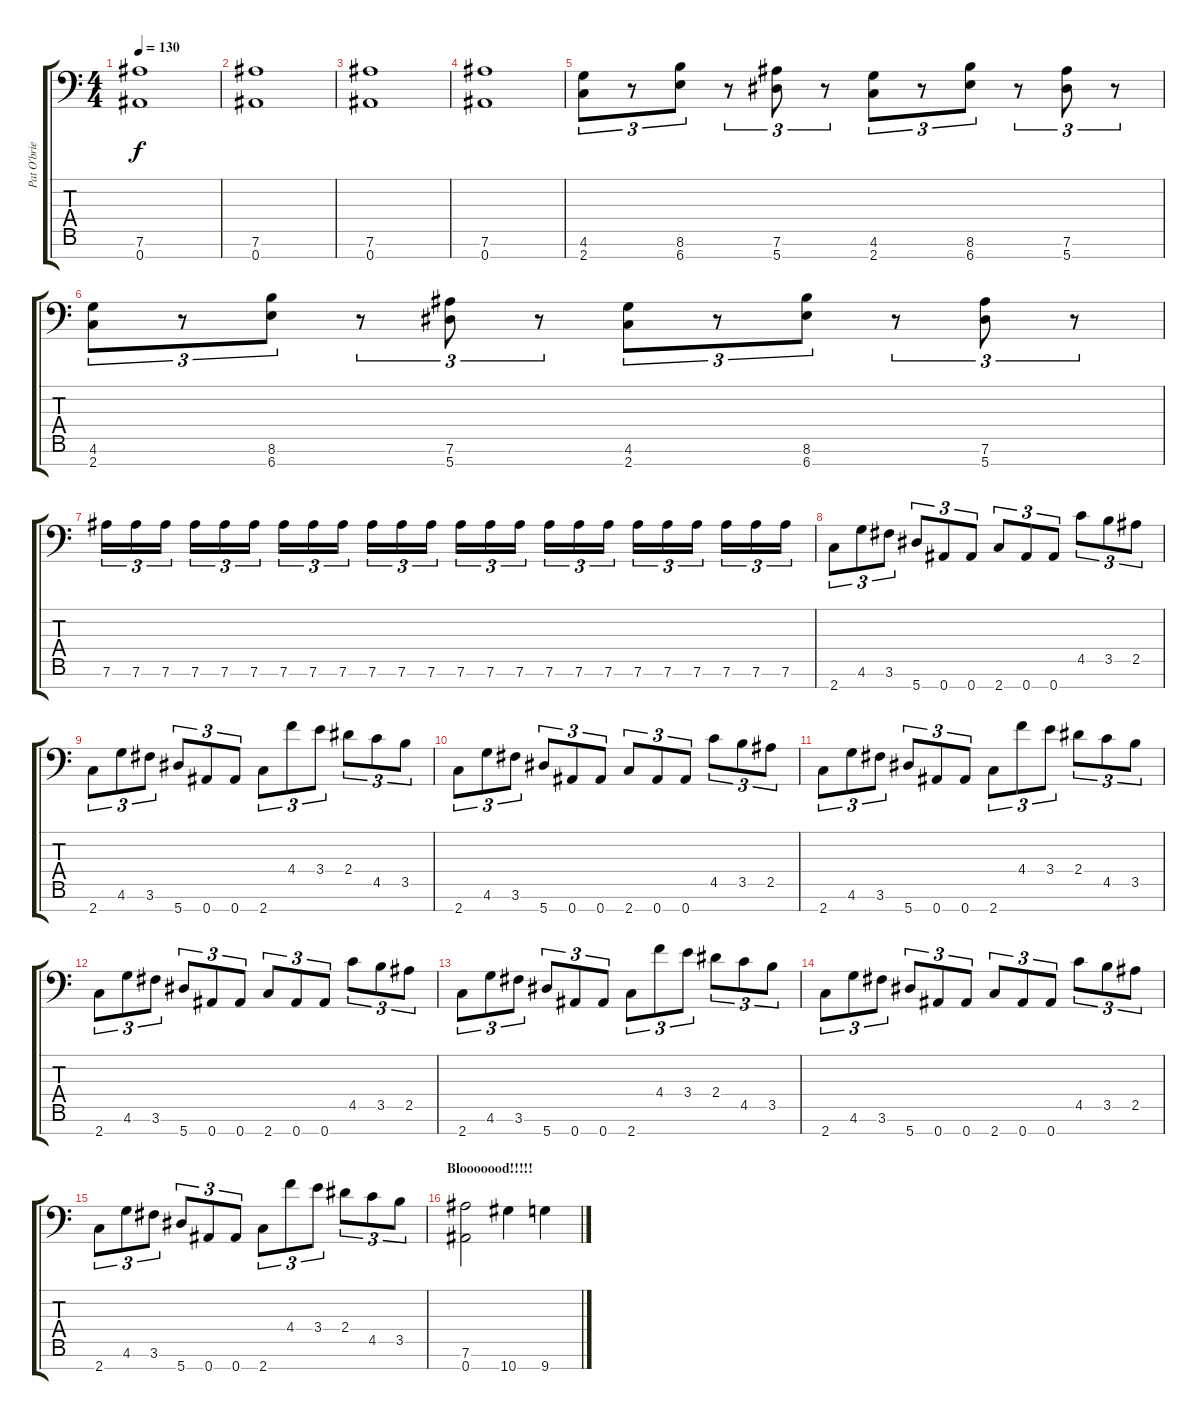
\track ("Pat O'brien" "Pat O'brie") {instrument distortionguitar}
\staff {score tabs}
\tuning (Eb4 Bb3 Gb3 Db3 Ab2 Eb2 Bb1) {hide}
\ts (4 4)
\tempo 130
\clef f4
\ks c
(7.6 0.7).1{dy f instrument distortionguitar} |
(7.6 0.7).1 |
(7.6 0.7).1 |
(7.6 0.7).1 |
(4.6 2.7).8{tu (3 2)} r.8{tu (3 2)} (8.6 6.7).8{tu (3 2)} r.8{tu (3 2)} (7.6 5.7).8{tu (3 2)} r.8{tu (3 2)} (4.6 2.7).8{tu (3 2)} r.8{tu (3 2)} (8.6 6.7).8{tu (3 2)} r.8{tu (3 2)} (7.6 5.7).8{tu (3 2)} r.8{tu (3 2)} |
(4.6 2.7).8{tu (3 2)} r.8{tu (3 2)} (8.6 6.7).8{tu (3 2)} r.8{tu (3 2)} (7.6 5.7).8{tu (3 2)} r.8{tu (3 2)} (4.6 2.7).8{tu (3 2)} r.8{tu (3 2)} (8.6 6.7).8{tu (3 2)} r.8{tu (3 2)} (7.6 5.7).8{tu (3 2)} r.8{tu (3 2)} |
7.6.16{tu (3 2)} 7.6.16{tu (3 2)} 7.6.16{tu (3 2)} 7.6.16{tu (3 2)} 7.6.16{tu (3 2)} 7.6.16{tu (3 2)} 7.6.16{tu (3 2)} 7.6.16{tu (3 2)} 7.6.16{tu (3 2)} 7.6.16{tu (3 2)} 7.6.16{tu (3 2)} 7.6.16{tu (3 2)} 7.6.16{tu (3 2)} 7.6.16{tu (3 2)} 7.6.16{tu (3 2)} 7.6.16{tu (3 2)} 7.6.16{tu (3 2)} 7.6.16{tu (3 2)} 7.6.16{tu (3 2)} 7.6.16{tu (3 2)} 7.6.16{tu (3 2)} 7.6.16{tu (3 2)} 7.6.16{tu (3 2)} 7.6.16{tu (3 2)} |
2.7.8{tu (3 2)} 4.6.8{tu (3 2)} 3.6.8{tu (3 2)} 5.7.8{tu (3 2)} 0.7.8{tu (3 2)} 0.7.8{tu (3 2)} 2.7.8{tu (3 2)} 0.7.8{tu (3 2)} 0.7.8{tu (3 2)} 4.5.8{tu (3 2)} 3.5.8{tu (3 2)} 2.5.8{tu (3 2)} |
2.7.8{tu (3 2)} 4.6.8{tu (3 2)} 3.6.8{tu (3 2)} 5.7.8{tu (3 2)} 0.7.8{tu (3 2)} 0.7.8{tu (3 2)} 2.7.8{tu (3 2)} 4.4.8{tu (3 2)} 3.4.8{tu (3 2)} 2.4.8{tu (3 2)} 4.5.8{tu (3 2)} 3.5.8{tu (3 2)} |
2.7.8{tu (3 2)} 4.6.8{tu (3 2)} 3.6.8{tu (3 2)} 5.7.8{tu (3 2)} 0.7.8{tu (3 2)} 0.7.8{tu (3 2)} 2.7.8{tu (3 2)} 0.7.8{tu (3 2)} 0.7.8{tu (3 2)} 4.5.8{tu (3 2)} 3.5.8{tu (3 2)} 2.5.8{tu (3 2)} |
2.7.8{tu (3 2)} 4.6.8{tu (3 2)} 3.6.8{tu (3 2)} 5.7.8{tu (3 2)} 0.7.8{tu (3 2)} 0.7.8{tu (3 2)} 2.7.8{tu (3 2)} 4.4.8{tu (3 2)} 3.4.8{tu (3 2)} 2.4.8{tu (3 2)} 4.5.8{tu (3 2)} 3.5.8{tu (3 2)} |
2.7.8{tu (3 2)} 4.6.8{tu (3 2)} 3.6.8{tu (3 2)} 5.7.8{tu (3 2)} 0.7.8{tu (3 2)} 0.7.8{tu (3 2)} 2.7.8{tu (3 2)} 0.7.8{tu (3 2)} 0.7.8{tu (3 2)} 4.5.8{tu (3 2)} 3.5.8{tu (3 2)} 2.5.8{tu (3 2)} |
2.7.8{tu (3 2)} 4.6.8{tu (3 2)} 3.6.8{tu (3 2)} 5.7.8{tu (3 2)} 0.7.8{tu (3 2)} 0.7.8{tu (3 2)} 2.7.8{tu (3 2)} 4.4.8{tu (3 2)} 3.4.8{tu (3 2)} 2.4.8{tu (3 2)} 4.5.8{tu (3 2)} 3.5.8{tu (3 2)} |
2.7.8{tu (3 2)} 4.6.8{tu (3 2)} 3.6.8{tu (3 2)} 5.7.8{tu (3 2)} 0.7.8{tu (3 2)} 0.7.8{tu (3 2)} 2.7.8{tu (3 2)} 0.7.8{tu (3 2)} 0.7.8{tu (3 2)} 4.5.8{tu (3 2)} 3.5.8{tu (3 2)} 2.5.8{tu (3 2)} |
2.7.8{tu (3 2)} 4.6.8{tu (3 2)} 3.6.8{tu (3 2)} 5.7.8{tu (3 2)} 0.7.8{tu (3 2)} 0.7.8{tu (3 2)} 2.7.8{tu (3 2)} 4.4.8{tu (3 2)} 3.4.8{tu (3 2)} 2.4.8{tu (3 2)} 4.5.8{tu (3 2)} 3.5.8{tu (3 2)} |
\section ("" "Blooooood!!!!!")
(7.6 0.7).2 10.7.4 9.7.4
